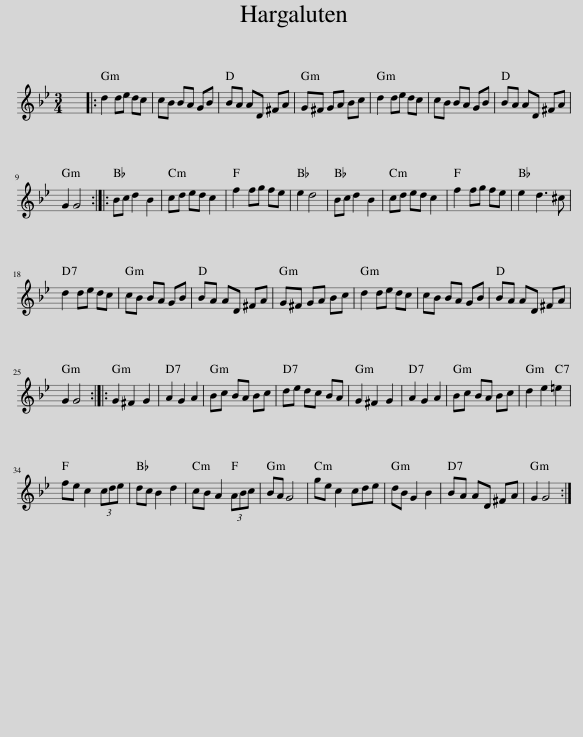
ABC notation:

X:1
L:1/8
M:3/4
I:linebreak $
K:Gmin
V:1 treble
V:1
 x6 |: d2 de dc | cB BA GB | BA AD ^FA | G^F GA Bc | %5
 d2 de dc | cB BA GB | BA AD ^FA |$ G2 G4 :: Bc d2 B2 | %10
 cd ed c2 | f2 fg fe | e2 d4 | Bc d2 B2 | cd ed c2 | %15
 f2 fg fe | e2 d3 ^c |$ d2 de dc | cB BA GB | BA AD ^FA | %20
 G^F GA Bc | d2 de dc | cB BA GB | BA AD ^FA |$ G2 G4 :: %25
 G2 ^F2 G2 | A2 G2 A2 | Bc BA Bc | de dc BA | G2 ^F2 G2 | %30
 A2 G2 A2 | Bc BA Bc | d2 e2 =e2 |$ fe c2 (3cde | dc B2 d2 | %35
 cB A2 (3ABc | BA G4 | ge c2 cde | dB G2 B2 | BA AD ^FA | %40
 G2 G4 :| %41
